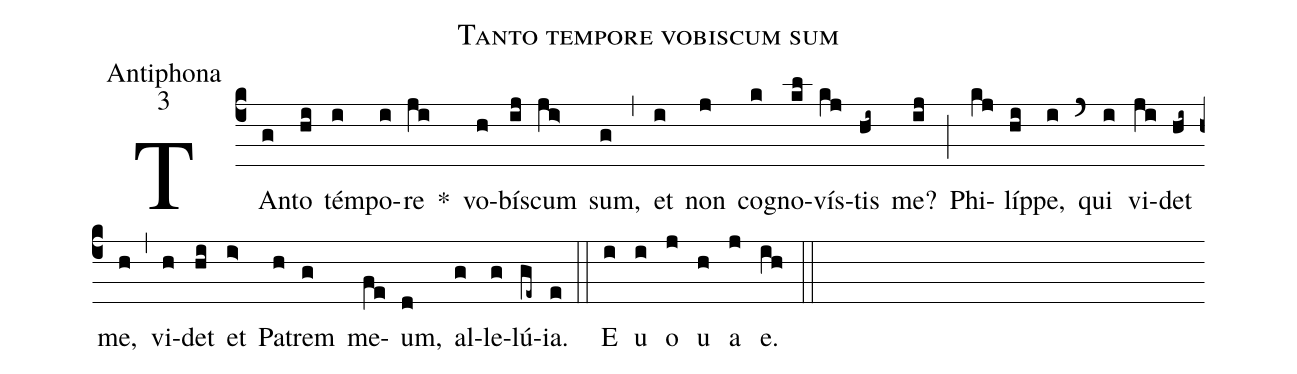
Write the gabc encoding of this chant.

name:Tanto tempore vobiscum sum;
office-part:Antiphona;
mode:3;
%%
(c4) TAn(g)to(hi) tém(i)po(i)re(ji) *() vo(h)bí(ij)scum(ji>) sum,(g) (,) et(i) non(j) co(k)gno(kl)vís(kj)tis(hi~) me?(ij) (;) Phi(kj)líp(hi)pe,(i) (`) qui(i) vi(ji)det(hi~) me,(h) (,) vi(h)det(hi) et(i>) Pa(h)trem(g) me(fe)um,(d) al(g)le(g)lú(ge~)ia.(e) (::)
E(i) u(i) o(j) u(h) a (j) e.(ih) (::)
